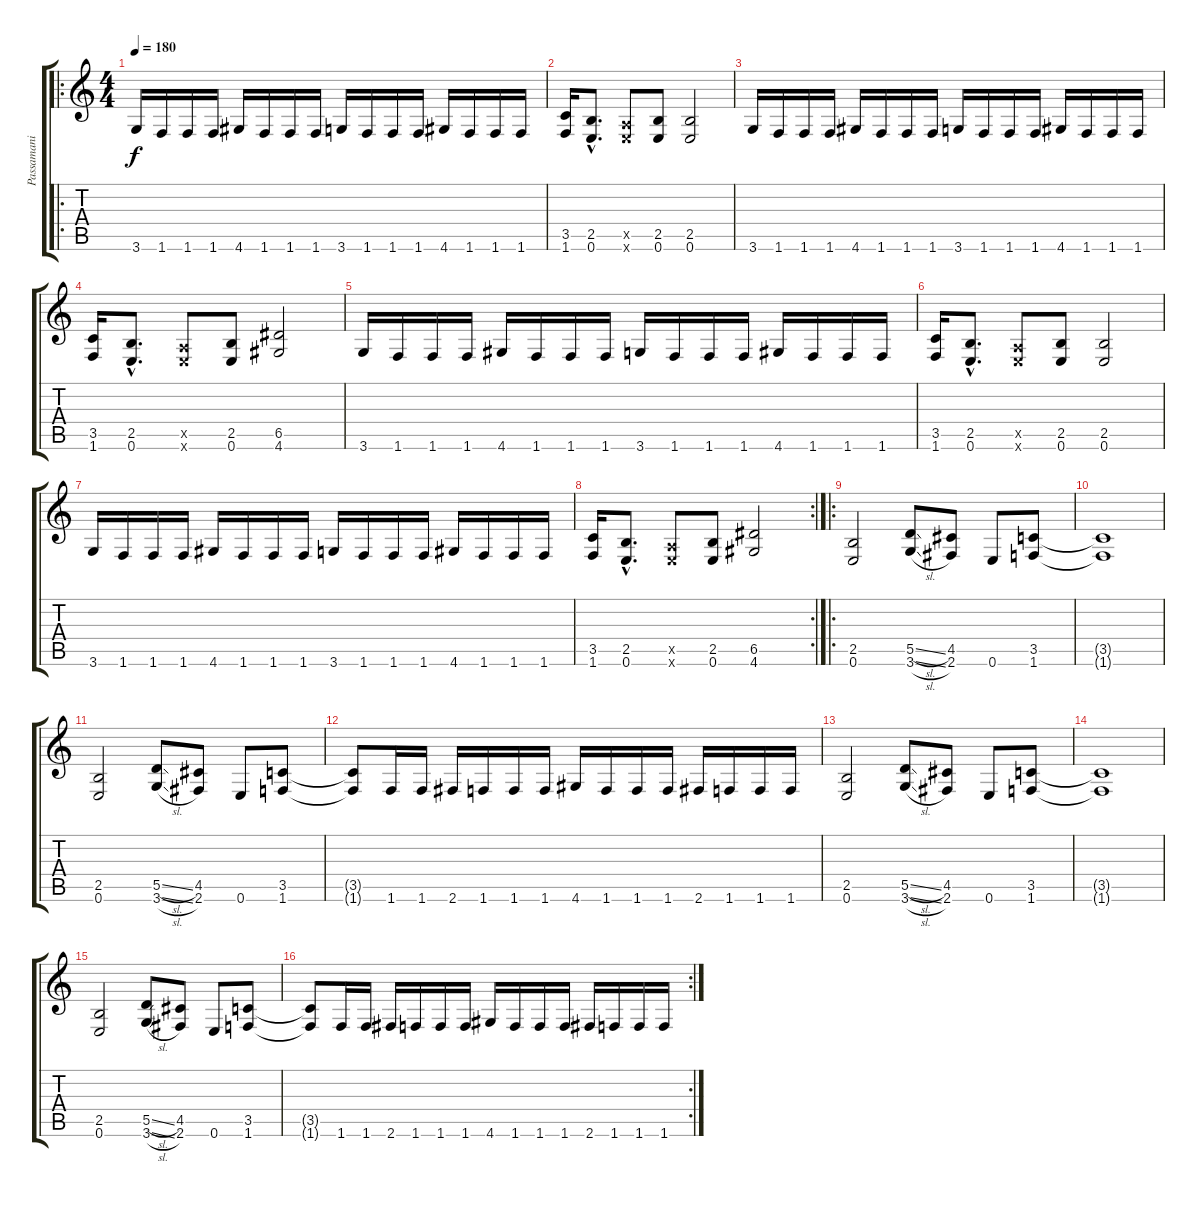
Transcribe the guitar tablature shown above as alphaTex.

\track ("Passamani" "Passamani") {instrument distortionguitar}
\staff {score tabs}
\tuning (E4 B3 G3 D3 A2 E2) {hide}
\ro
\ts (4 4)
\tempo 180
\clef g2
\ks c
3.6.16{dy f} 1.6.16 1.6.16 1.6.16 4.6.16 1.6.16 1.6.16 1.6.16 3.6.16 1.6.16 1.6.16 1.6.16 4.6.16 1.6.16 1.6.16 1.6.16 |
(3.5 1.6).16 (2.5{hac} 0.6{hac}).8{d} (0.5{x} 0.6{x}).8 (2.5 0.6).8 (2.5 0.6).2 |
3.6.16 1.6.16 1.6.16 1.6.16 4.6.16 1.6.16 1.6.16 1.6.16 3.6.16 1.6.16 1.6.16 1.6.16 4.6.16 1.6.16 1.6.16 1.6.16 |
(3.5 1.6).16 (2.5{hac} 0.6{hac}).8{d} (0.5{x} 0.6{x}).8 (2.5 0.6).8 (6.5 4.6).2 |
3.6.16 1.6.16 1.6.16 1.6.16 4.6.16 1.6.16 1.6.16 1.6.16 3.6.16 1.6.16 1.6.16 1.6.16 4.6.16 1.6.16 1.6.16 1.6.16 |
(3.5 1.6).16 (2.5{hac} 0.6{hac}).8{d} (0.5{x} 0.6{x}).8 (2.5 0.6).8 (2.5 0.6).2 |
3.6.16 1.6.16 1.6.16 1.6.16 4.6.16 1.6.16 1.6.16 1.6.16 3.6.16 1.6.16 1.6.16 1.6.16 4.6.16 1.6.16 1.6.16 1.6.16 |
\rc 2
(3.5 1.6).16 (2.5{hac} 0.6{hac}).8{d} (0.5{x} 0.6{x}).8 (2.5 0.6).8 (6.5 4.6).2 |
\ro
(2.5 0.6).2 (5.5{sl} 3.6{sl}).8 (4.5 2.6).8 0.6.8 (3.5 1.6).8 |
(3.5{t} 1.6{t}).1 |
(2.5 0.6).2 (5.5{sl} 3.6{sl}).8 (4.5 2.6).8 0.6.8 (3.5 1.6).8 |
(3.5{t} 1.6{t}).8 1.6.16 1.6.16 2.6.16 1.6.16 1.6.16 1.6.16 4.6.16 1.6.16 1.6.16 1.6.16 2.6.16 1.6.16 1.6.16 1.6.16 |
(2.5 0.6).2 (5.5{sl} 3.6{sl}).8 (4.5 2.6).8 0.6.8 (3.5 1.6).8 |
(3.5{t} 1.6{t}).1 |
(2.5 0.6).2 (5.5{sl} 3.6{sl}).8 (4.5 2.6).8 0.6.8 (3.5 1.6).8 |
\rc 2
(3.5{t} 1.6{t}).8 1.6.16 1.6.16 2.6.16 1.6.16 1.6.16 1.6.16 4.6.16 1.6.16 1.6.16 1.6.16 2.6.16 1.6.16 1.6.16 1.6.16
